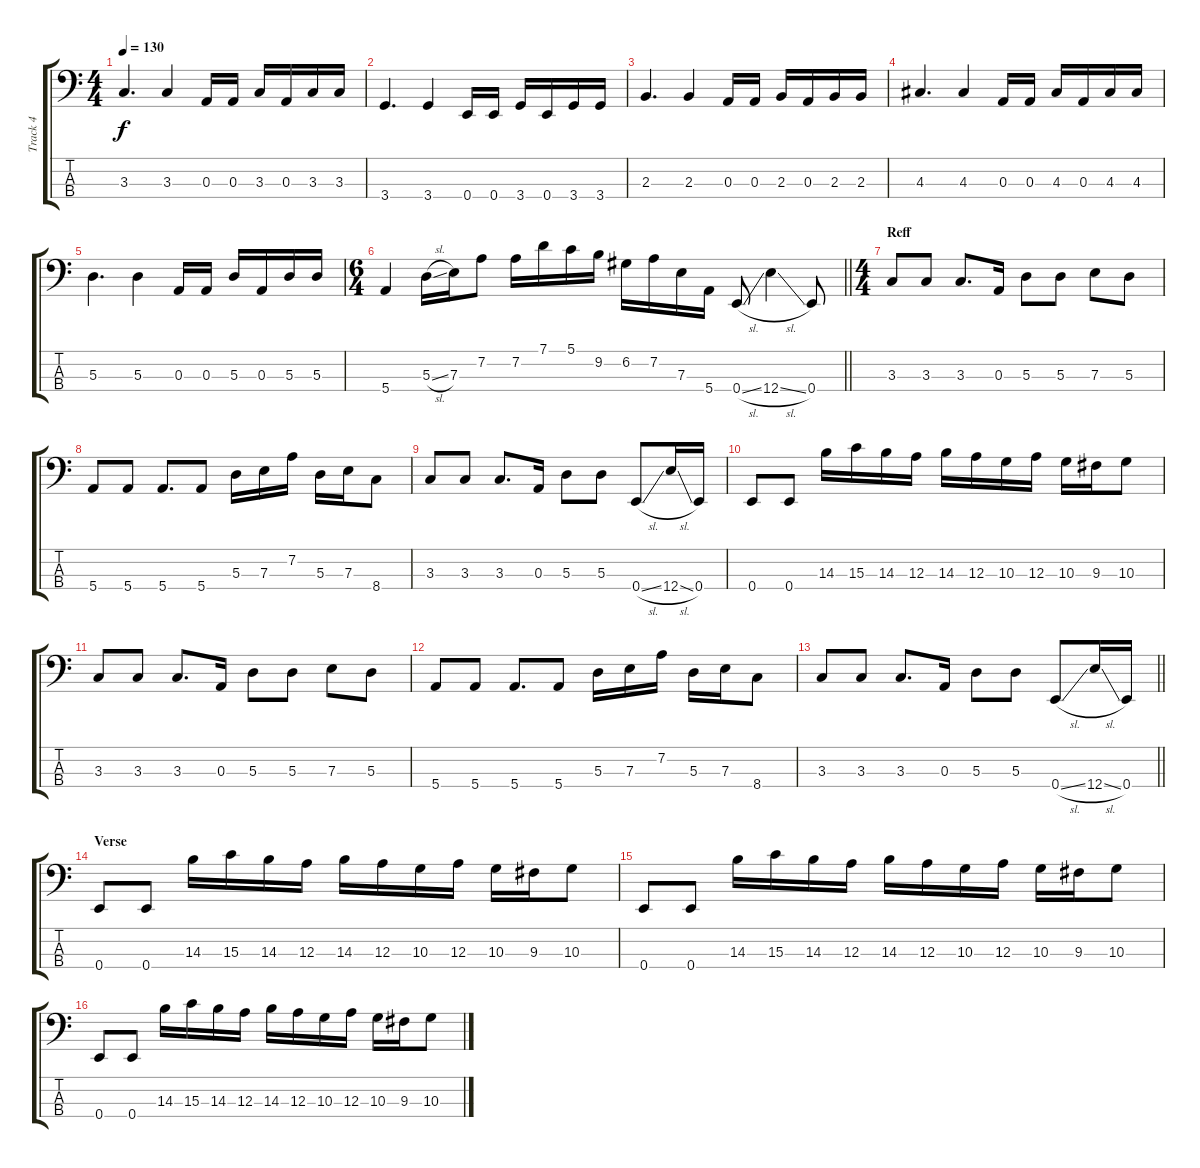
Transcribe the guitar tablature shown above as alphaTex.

\track ("Track 4" "Track 4") {instrument electricbassfinger}
\staff {score tabs}
\tuning (G2 D2 A1 E1) {hide}
\ts (4 4)
\tempo 130
\clef f4
\ks c
3.3.4{d dy f} 3.3.4 0.3.16 0.3.16 3.3.16 0.3.16 3.3.16 3.3.16 |
3.4.4{d} 3.4.4 0.4.16 0.4.16 3.4.16 0.4.16 3.4.16 3.4.16 |
2.3.4{d} 2.3.4 0.3.16 0.3.16 2.3.16 0.3.16 2.3.16 2.3.16 |
4.3.4{d} 4.3.4 0.3.16 0.3.16 4.3.16 0.3.16 4.3.16 4.3.16 |
5.3.4{d} 5.3.4 0.3.16 0.3.16 5.3.16 0.3.16 5.3.16 5.3.16 |
\ts (6 4)
\barLineRight lightlight
5.4.4 5.3{sl}.16 7.3.16 7.2.8 7.2.16 7.1.16 5.1.16 9.2.16 6.2.16 7.2.16 7.3.16 5.4.16 0.4{sl}.8 12.4{sl}.4 0.4.8 |
\ts (4 4)
\section ("" "Reff")
3.3.8 3.3.8 3.3.8{d} 0.3.16 5.3.8 5.3.8 7.3.8 5.3.8 |
5.4.8 5.4.8 5.4.8{d} 5.4.8 5.3.16 7.3.16 7.2.16 5.3.16 7.3.16 8.4.8 |
3.3.8 3.3.8 3.3.8{d} 0.3.16 5.3.8 5.3.8 0.4{sl}.8 12.4{sl}.16 0.4.16 |
0.4.8 0.4.8 14.3.16 15.3.16 14.3.16 12.3.16 14.3.16 12.3.16 10.3.16 12.3.16 10.3.16 9.3.16 10.3.8 |
3.3.8 3.3.8 3.3.8{d} 0.3.16 5.3.8 5.3.8 7.3.8 5.3.8 |
5.4.8 5.4.8 5.4.8{d} 5.4.8 5.3.16 7.3.16 7.2.16 5.3.16 7.3.16 8.4.8 |
\barLineRight lightlight
3.3.8 3.3.8 3.3.8{d} 0.3.16 5.3.8 5.3.8 0.4{sl}.8 12.4{sl}.16 0.4.16 |
\section ("" "Verse")
0.4.8 0.4.8 14.3.16 15.3.16 14.3.16 12.3.16 14.3.16 12.3.16 10.3.16 12.3.16 10.3.16 9.3.16 10.3.8 |
0.4.8 0.4.8 14.3.16 15.3.16 14.3.16 12.3.16 14.3.16 12.3.16 10.3.16 12.3.16 10.3.16 9.3.16 10.3.8 |
0.4.8 0.4.8 14.3.16 15.3.16 14.3.16 12.3.16 14.3.16 12.3.16 10.3.16 12.3.16 10.3.16 9.3.16 10.3.8
